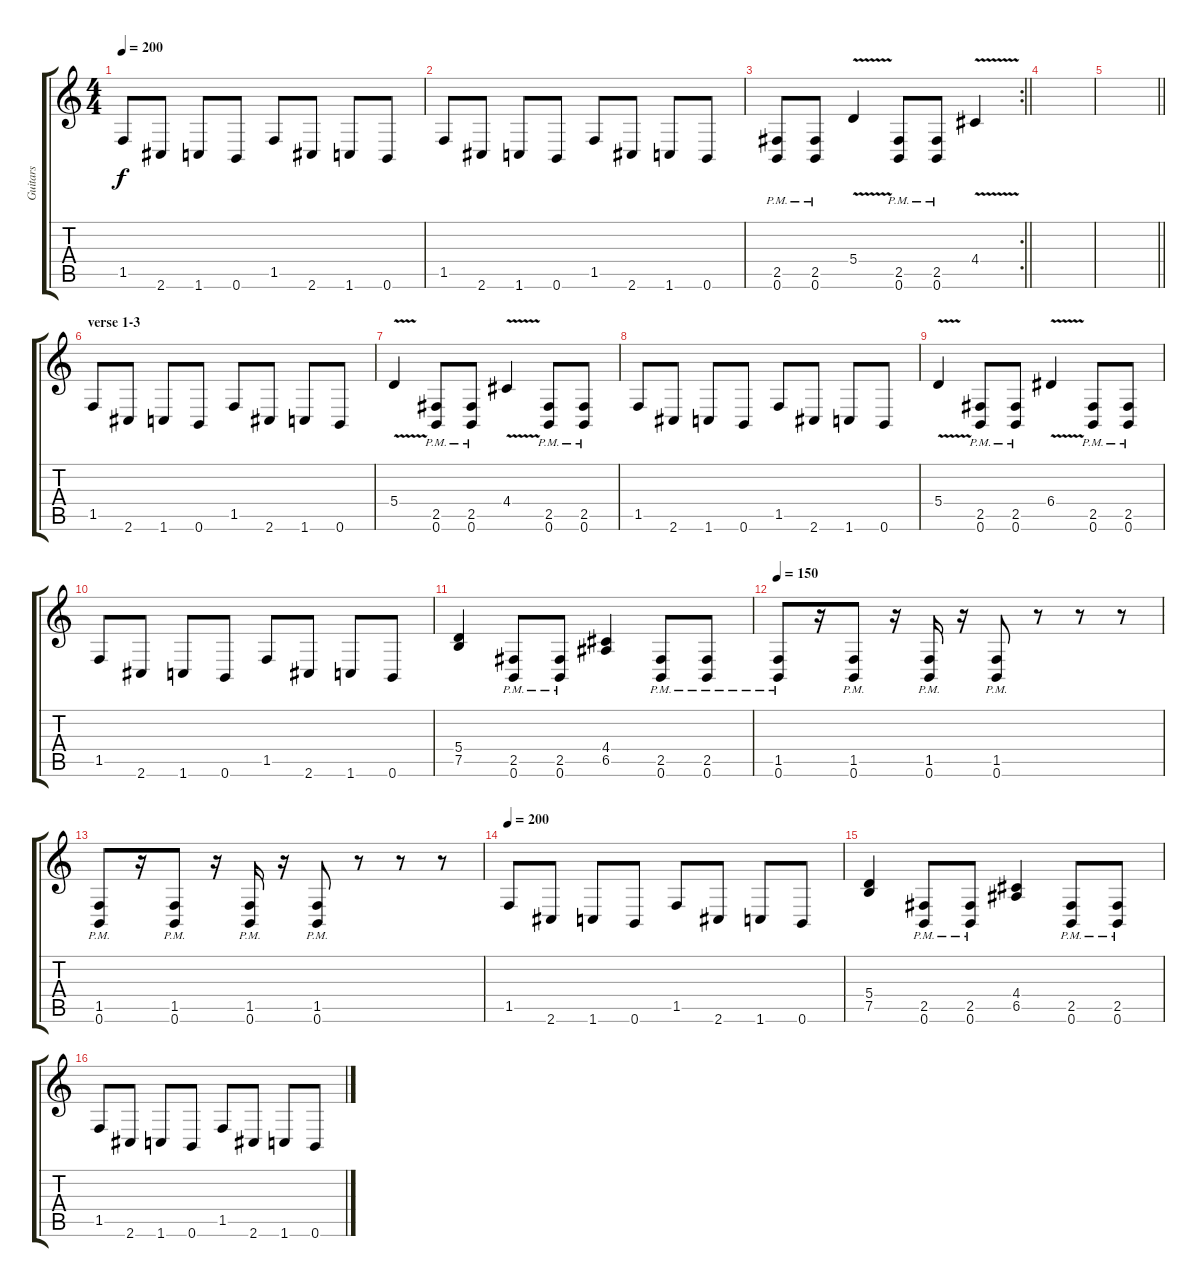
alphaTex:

\track ("Guitars  " "Guitars  ") {instrument distortionguitar}
\staff {score tabs}
\tuning (B3 Gb3 D3 A2 E2 B1) {hide}
\ts (4 4)
\tempo 200
\clef g2
\ks c
1.5.8{dy f} 2.6.8 1.6.8 0.6.8 1.5.8 2.6.8 1.6.8 0.6.8 |
1.5.8 2.6.8 1.6.8 0.6.8 1.5.8 2.6.8 1.6.8 0.6.8 |
\rc 2
\barLineRight lightlight
(2.5{pm} 0.6{pm}).8 (2.5{pm} 0.6{pm}).8 5.4{v}.4 (2.5{pm} 0.6{pm}).8 (2.5{pm} 0.6{pm}).8 4.4{v}.4 |
\section ("" "")
|
\barLineRight lightlight
|
\section ("" "verse 1-3")
1.5.8 2.6.8 1.6.8 0.6.8 1.5.8 2.6.8 1.6.8 0.6.8 |
5.4{v}.4 (2.5{pm} 0.6{pm}).8 (2.5{pm} 0.6{pm}).8 4.4{v}.4 (2.5{pm} 0.6{pm}).8 (2.5{pm} 0.6{pm}).8 |
1.5.8 2.6.8 1.6.8 0.6.8 1.5.8 2.6.8 1.6.8 0.6.8 |
5.4{v}.4 (2.5{pm} 0.6{pm}).8 (2.5{pm} 0.6{pm}).8 6.4{v}.4 (2.5{pm} 0.6{pm}).8 (2.5{pm} 0.6{pm}).8 |
1.5.8 2.6.8 1.6.8 0.6.8 1.5.8 2.6.8 1.6.8 0.6.8 |
(5.4 7.5).4 (2.5{pm} 0.6{pm}).8 (2.5{pm} 0.6{pm}).8 (4.4 6.5).4 (2.5{pm} 0.6{pm}).8 (2.5{pm} 0.6{pm}).8 |
\tempo 150
(1.5{pm} 0.6{pm}).8 r.16 (1.5{pm} 0.6{pm}).8 r.16 (1.5{pm} 0.6{pm}).16 r.16 (1.5{pm} 0.6{pm}).8 r.8 r.8 r.8 |
(1.5{pm} 0.6{pm}).8 r.16 (1.5{pm} 0.6{pm}).8 r.16 (1.5{pm} 0.6{pm}).16 r.16 (1.5{pm} 0.6{pm}).8 r.8 r.8 r.8 |
\tempo 200
1.5.8 2.6.8 1.6.8 0.6.8 1.5.8 2.6.8 1.6.8 0.6.8 |
(5.4 7.5).4 (2.5{pm} 0.6{pm}).8 (2.5{pm} 0.6{pm}).8 (4.4 6.5).4 (2.5{pm} 0.6{pm}).8 (2.5{pm} 0.6{pm}).8 |
1.5.8 2.6.8 1.6.8 0.6.8 1.5.8 2.6.8 1.6.8 0.6.8
